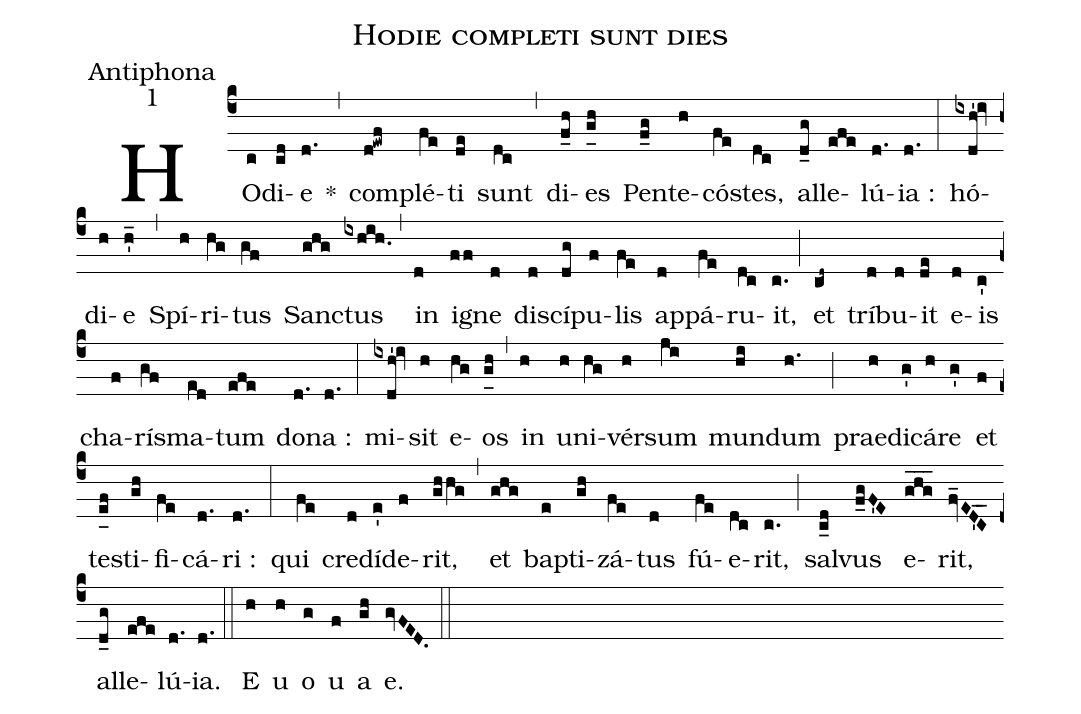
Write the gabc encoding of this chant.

name:Hodie completi sunt dies;
office-part:Antiphona;
mode:1;
%%
(c4) HO(c)di(cd)e(d.) *(,) com(d!ewf)plé(fe)ti(de) sunt(dc) (,) di(f_h)es(g_[uh:l]h) Pen(f_g)te(h)có(fe)stes,(dc) al(d_g)le(efe)lú(d.){ia} :(d.) (:) hó(ixdh'!iv)di(h)e(h'_) (,) Spí(h)ri(hg)tus(gf) San(ghg)ctus(ixhih.) (,) in(d) i(ff)gne(d) di(d)scí(dg)pu(f)lis(fe) ap(d)pá(fe)ru(dc)it,(c.) (;) et(cd~) trí(d)bu(d)it(de) e(d)is(c') cha(f)rí(gf)sma(ed)tum(efe) do(d.)na :(d.) (:) mi(ixdh'!iv)sit(h) e(hg)os(g_[uh:l]h) (,) in(h) u(h)ni(hg)vér(h)sum(ji) mun(hi)dum(h.) (;) prae(h)di(g')cá(h)re(g') et(f) te(e_[uh:l]f)sti(gh)fi(fe)cá(d.)ri :(d.) (:) qui(fe) cre(d)dí(e')de(f)rit,(ghhg) (,) et(ghg) ba(e)pti(gh)zá(fe)tus(d) fú(fe)e(dc)rit,(c.) (;) sal(c_d)vus(f_gF'E) e(ghg___)rit,(fv_ED'_5C_) al(d_g)le(efe)lú(d.){ia}.(d.) (::) <eu>E(h) u(h) o(g) u(f) a(gh) e.</eu>(gvFED.) (::)
